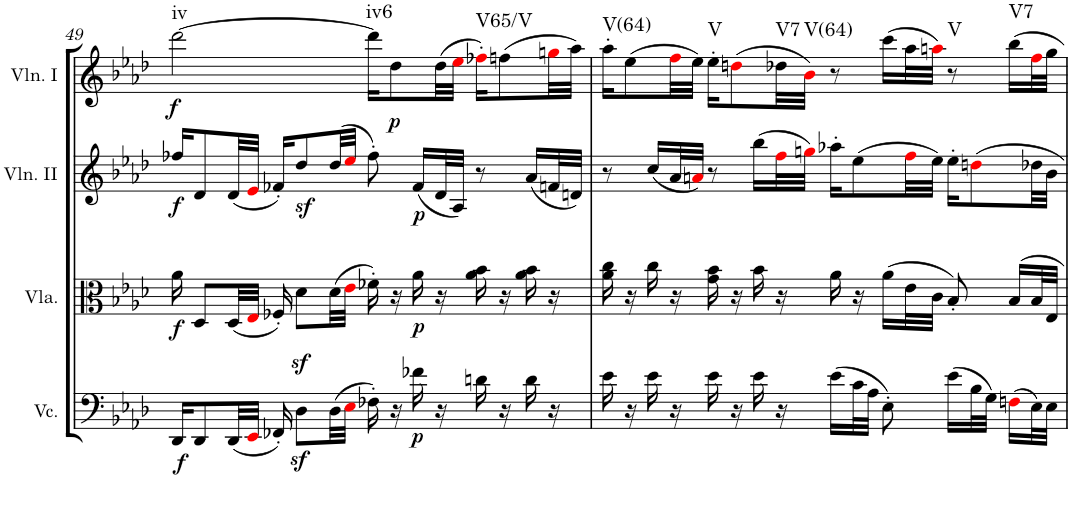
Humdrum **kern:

**kern	**dynam	**kern	**dynam	**kern	**dynam	**kern	**dynam	**harte
*part4	*part4	*part3	*part3	*part2	*part2	*part1	*part1	*part1
*staff4	*staff4	*staff3	*staff3	*staff2	*staff2	*staff1	*staff1	*
*I"Violoncello	*	*I"Viola	*	*I"Violin II	*	*I"Violin I	*	*
*I'Vc.	*	*I'Vla.	*	*I'Vln. II	*	*I'Vln. I	*	*
!!LO:PB:g=z
*clefF4	*	*clefC3	*	*clefG2	*	*clefG2	*	*
*k[b-e-a-d-]	*	*k[b-e-a-d-]	*	*k[b-e-a-d-]	*	*k[b-e-a-d-]	*	*
*A-:	*	*A-:	*	*A-:	*	*A-:	*	*
*M4/4	*	*M4/4	*	*M4/4	*	*M4/4	*	*
*met(c)	*	*met(c)	*	*met(c)	*	*met(c)	*	*
=49	=49	=49	=49	=49	=49	=49	=49	=49
!	!LO:DY:b	!	!LO:DY:b	!	!LO:DY:b	!	!LO:DY:b	!LO:H:kt=iv
16DD-/KL	f	16a-\	f	16ff-X/KL	f	[2ddd-\	f	N
8DD-/	.	8D-/L	.	8d-/	.	.	.	.
(32DD-/LL	.	(32D-/LL	.	(32d-/LL	.	.	.	.
32EE-i/JJJ	.	32E-i/JJJ	.	32e-i/JJJ	.	.	.	.
16FF-X'/)	.	16F-X'/)	.	16f-X'/KL)	.	.	.	.
8D-z>\L	.	8d-\L	.	8dd-z</	.	.	.	.
(32D-\LL	.	(32d-\LL	.	(32dd-/LL	.	.	.	.
32E-i\JJJ	.	32e-i\JJJ	.	32ee-i/JJJ	.	.	.	.
!	!	!	!	!	!	!	!	!LO:H:kt=iv6
16F-X'\)	.	16f-X'\)	.	8ff-'\)	.	16ddd-\KL]	.	N
!	!	!	!	!	!	!	!LO:DY:b	!
16r	.	16r	.	.	.	8dd-\	p	.
!	!LO:DY:b	!	!LO:DY:b	!	!LO:DY:b	!	!	!
16f-X\	p	16a-\	p	(16f-/LL	p	.	.	.
16r	.	16r	.	32d-/L	.	(32dd-\LL	.	.
.	.	.	.	32A-/JJJ)	.	32ee-i\JJJ	.	.
!	!	!	!	!	!	!	!	!LO:H:kt=V65/V
16dn\	.	16a-\ 16b-\	.	8r	.	16ff-X'i\KL)	.	N
16r	.	16r	.	.	.	(8ffn\	.	.
16d\	.	16a-\ 16b-\	.	(16a-/LL	.	.	.	.
16r	.	16r	.	32fn/L	.	32ggni\LL	.	.
.	.	.	.	32dn/JJJ)	.	32aa-\JJJ)	.	.
=50	=50	=50	=50	=50	=50	=50	=50	=50
!	!	!	!	!	!	!	!	!LO:H:kt=V(64)
16e-\	.	16a-\ 16cc\	.	8r	.	16aa-'\KL	.	N
16r	.	16r	.	.	.	(8ee-\	.	.
16e-\	.	16cc\	.	(16cc/LL	.	.	.	.
16r	.	16r	.	32a-/L	.	32ffi\LL	.	.
.	.	.	.	32ani/JJJ)	.	32ee-\JJJ)	.	.
!	!	!	!	!	!	!	!	!LO:H:kt=V
16e-\	.	16g\ 16b-\	.	8r	.	16ee-'\KL	.	N
16r	.	16r	.	.	.	(8ddni\	.	.
16e-\	.	16b-\	.	(16bb-\LL	.	.	.	.
!	!	!	!	!	!	!	!	!LO:H:kt=V7
16r	.	16r	.	32ffi\L	.	32dd-X\LL	.	N
!	!	!	!	!	!	!	!	!LO:H:kt=V(64)
.	.	.	.	32ggni\JJJ)	.	32b-i\JJJ)	.	N
(16e-\LL	.	16a-\	.	16aa-X'\KL	.	8r	.	.
32c\L	.	16r	.	(8ee-\	.	.	.	.
32A-\JJJ	.	.	.	.	.	.	.	.
8E-'\)	.	(16a-\LL	.	.	.	(16ccc\LL	.	.
.	.	32e-\L	.	32ffi\LL	.	32aa-\L	.	.
.	.	32c\JJJ	.	32ee-\JJJ)	.	32aani\JJJ)	.	.
!	!	!	!	!	!	!	!	!LO:H:kt=V
(16e-\LL	.	8B-'/)	.	16ee-'\KL	.	8r	.	N
32B-\L	.	.	.	8ddni\	.	.	.	.
32G\JJJ)	.	.	.	.	.	.	.	.
!	!	!	!	!	!	!	!	!LO:H:kt=V7
(16Fni\LL	.	16B-/LL	.	.	.	16bb-\LL	.	N
32E-\L)	.	32B-/L	.	32dd-X\LL	.	32ffi\L	.	.
32E-\JJJ	.	32E-/JJJ	.	32b-\JJJ	.	32gg\JJJ	.	.
=	=	=	=	=	=	=	=	=
*-	*-	*-	*-	*-	*-	*-	*-	*-
